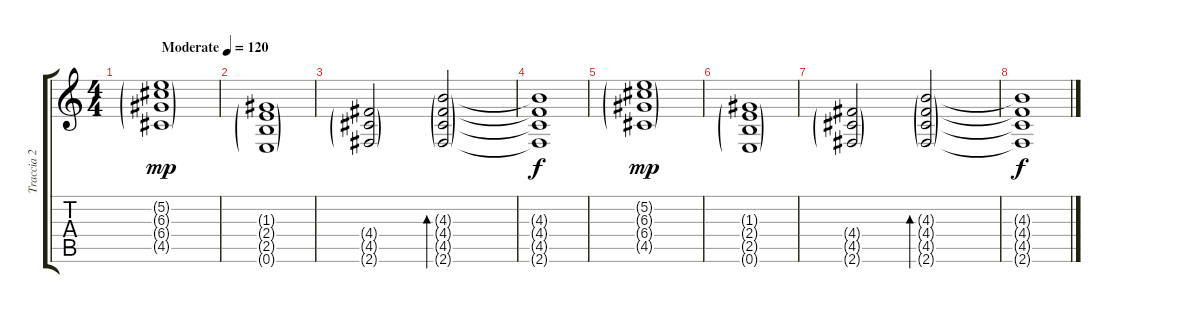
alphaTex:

\track ("Traccia 2" "Traccia 2") {instrument acousticguitarsteel}
\staff {score tabs}
\tuning (E4 B3 G3 D3 A2 E2) {hide}
\ts (4 4)
\tempo (120 "Moderate")
\clef g2
\ks c
(5.2{g} 6.3{g} 6.4{g} 4.5{g}).1{dy mp instrument acousticguitarsteel} |
(1.3{g} 2.4{g} 2.5{g} 0.6{g}).1 |
(4.4{g} 4.5{g} 2.6{g}).2 (4.3{g} 4.4{g} 4.5{g} 2.6{g}).2{bd 480} |
(4.3{t} 4.4{t} 4.5{t} 2.6{t}).1{dy f} |
(5.2{g} 6.3{g} 6.4{g} 4.5{g}).1{dy mp} |
(1.3{g} 2.4{g} 2.5{g} 0.6{g}).1 |
(4.4{g} 4.5{g} 2.6{g}).2 (4.3{g} 4.4{g} 4.5{g} 2.6{g}).2{bd 480} |
(4.3{t} 4.4{t} 4.5{t} 2.6{t}).1{dy f}
